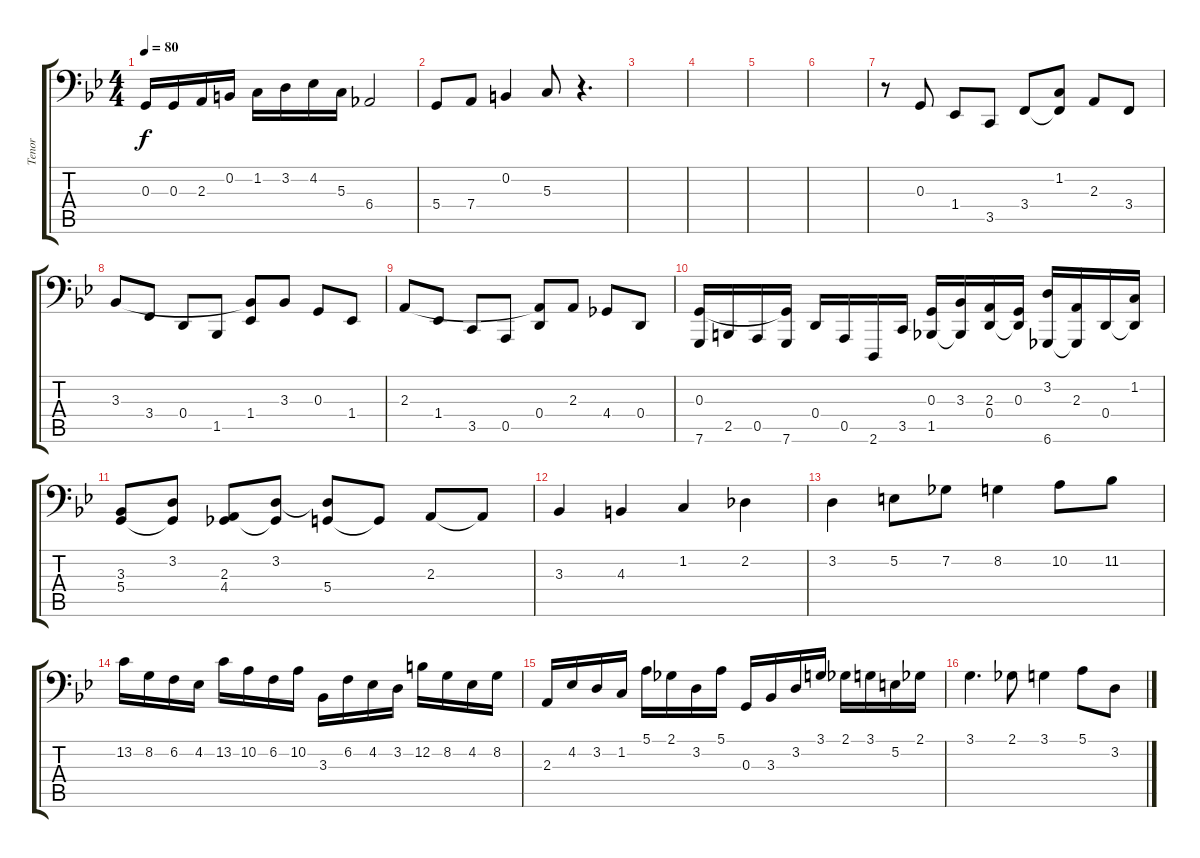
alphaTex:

\track ("Tenor" "Tenor") {instrument churchorgan}
\staff {score tabs}
\tuning (E3 B2 G2 D2 A1 C1) {hide}
\ts (4 4)
\tempo 80
\clef f4
\ks gminor
0.3{t}.16{dy f} 0.3.16 2.3.16 0.2.16 1.2.16 3.2.16 4.2.16 5.3.16 6.4.2 |
5.4.8 7.4.8 0.2.4 5.3.8 r.4{d} |
|
|
|
|
r.8 0.3.8 1.4.8 3.5.8 3.4.8 (1.2 3.4{t}).8 2.3.8 3.4.8 |
3.3.8 3.4.8 0.4.8 1.5.8 (3.3{t} 1.4).8 3.3.8 0.3.8 1.4.8 |
2.3.8 1.4.8 3.5.8 0.5.8 (2.3{t} 0.4).8 2.3.8 4.4.8 0.4.8 |
(0.3 7.6).16 2.5.16 0.5.16 (0.3{t} 7.6).16 0.4.16 0.5.16 2.6.16 3.5.16 (0.3 1.5).16 (3.3 1.5{t}).16 (2.3 0.4).16 (0.3 0.4{t}).16 (3.2 6.6).16 (2.3 6.6{t}).16 0.4.16 (1.2 0.4{t}).16 |
(3.3 5.4).8 (3.2 5.4{t}).8 (2.3 4.4).8 (3.2 4.4{t}).8 (3.2{t} 5.4).8 5.4{t}.8 2.3.8 2.3{t}.8 |
3.3.4 4.3.4 1.2.4 2.2.4 |
3.2.4 5.2.8 7.2.8 8.2.4 10.2.8 11.2.8 |
13.2.16 8.2.16 6.2.16 4.2.16 13.2.16 10.2.16 6.2.16 10.2.16 3.3.16 6.2.16 4.2.16 3.2.16 12.2.16 8.2.16 4.2.16 8.2.16 |
2.3.16 4.2.16 3.2.16 1.2.16 5.1.16 2.1.16 3.2.16 5.1.16 0.3.16 3.3.16 3.2.16 3.1.16 2.1.16 3.1.16 5.2.16 2.1.16 |
3.1.4{d} 2.1.8 3.1.4 5.1.8 3.2.8
